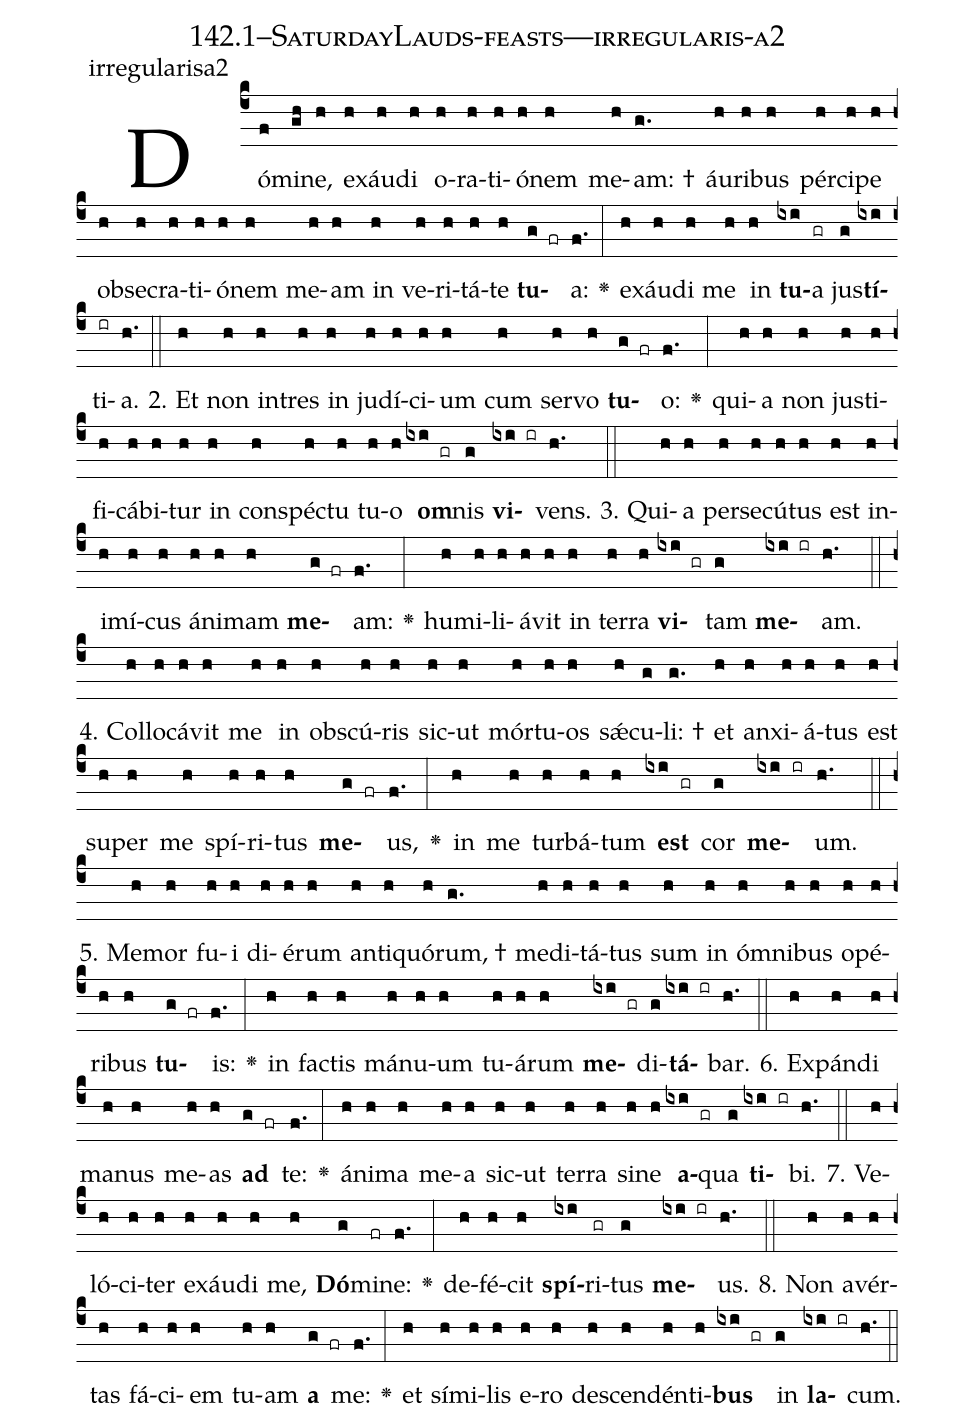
name: 142.1--SaturdayLauds-feasts---irregularis-a2;
annotation: irregularisa2;
%%
(c4)Dó(f)mi(gh)ne,(h) ex(h)áu(h)di(h) o(h)ra(h)ti(h)ó(h)nem(h) me(h)am: †(g.) áu(h)ri(h)bus(h) pér(h)ci(h)pe(h) ob(h)se(h)cra(h)ti(h)ó(h)nem(h) me(h)am(h) in(h) ve(h)ri(h)tá(h)te(h) <b>tu</b>(g fr)a:(f.) <v>\greheightstar</v>(:) ex(h)áu(h)di(h) me(h) in(h) <b>tu</b>(ixi)a(gr) jus(g)<b>tí</b>(ixi)ti(ir)a.(h.) (::)
2. Et(h) non(h) in(h)tres(h) in(h) ju(h)dí(h)ci(h)um(h) cum(h) ser(h)vo(h) <b>tu</b>(g fr)o:(f.) <v>\greheightstar</v>(:) qui(h)a(h) non(h) jus(h)ti(h)fi(h)cá(h)bi(h)tur(h) in(h) con(h)spéc(h)tu(h) tu(h)o(h) <b>om</b>(ixi gr)nis(g) <b>vi</b>(ixi ir)vens.(h.) (::)
3. Qui(h)a(h) per(h)se(h)cú(h)tus(h) est(h) in(h)i(h)mí(h)cus(h) á(h)ni(h)mam(h) <b>me</b>(g fr)am:(f.) <v>\greheightstar</v>(:) hu(h)mi(h)li(h)á(h)vit(h) in(h) ter(h)ra(h) <b>vi</b>(ixi gr)tam(g) <b>me</b>(ixi ir)am.(h.) (::)
4. Col(h)lo(h)cá(h)vit(h) me(h) in(h) obs(h)cú(h)ris(h) sic(h)ut(h) mór(h)tu(h)os(h) sǽ(h)cu(g)li: †(g.) et(h) an(h)xi(h)á(h)tus(h) est(h) su(h)per(h) me(h) spí(h)ri(h)tus(h) <b>me</b>(g fr)us,(f.) <v>\greheightstar</v>(:) in(h) me(h) tur(h)bá(h)tum(h) <b>est</b>(ixi gr) cor(g) <b>me</b>(ixi ir)um.(h.) (::)
5. Me(h)mor(h) fu(h)i(h) di(h)é(h)rum(h) an(h)ti(h)quó(h)rum, †(g.) me(h)di(h)tá(h)tus(h) sum(h) in(h) óm(h)ni(h)bus(h) o(h)pé(h)ri(h)bus(h) <b>tu</b>(g fr)is:(f.) <v>\greheightstar</v>(:) in(h) fac(h)tis(h) má(h)nu(h)um(h) tu(h)á(h)rum(h) <b>me</b>(ixi gr)di(g)<b>tá</b>(ixi ir)bar.(h.) (::)
6. Ex(h)pán(h)di(h) ma(h)nus(h) me(h)as(h) <b>ad</b>(g fr) te:(f.) <v>\greheightstar</v>(:) á(h)ni(h)ma(h) me(h)a(h) sic(h)ut(h) ter(h)ra(h) si(h)ne(h) <b>a</b>(ixi gr)qua(g) <b>ti</b>(ixi ir)bi.(h.) (::)
7. Ve(h)ló(h)ci(h)ter(h) ex(h)áu(h)di(h) me,(h) <b>Dó</b>(g)mi(fr)ne:(f.) <v>\greheightstar</v>(:) de(h)fé(h)cit(h) <b>spí</b>(ixi)ri(gr)tus(g) <b>me</b>(ixi ir)us.(h.) (::)
8. Non(h) a(h)vér(h)tas(h) fá(h)ci(h)em(h) tu(h)am(h) <b>a</b>(g fr) me:(f.) <v>\greheightstar</v>(:) et(h) sí(h)mi(h)lis(h) e(h)ro(h) de(h)scen(h)dén(h)ti(h)<b>bus</b>(ixi gr) in(g) <b>la</b>(ixi ir)cum.(h.) (::)
